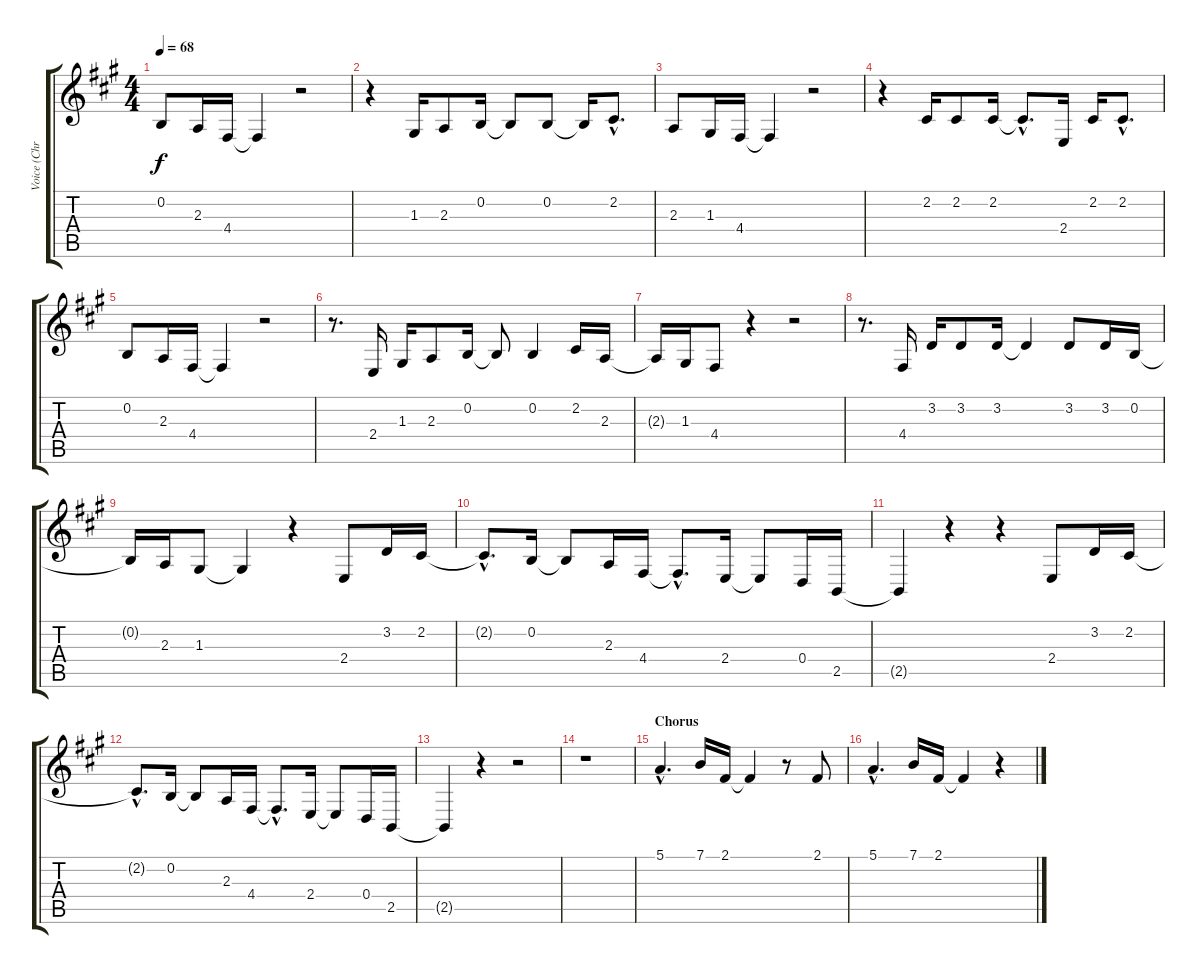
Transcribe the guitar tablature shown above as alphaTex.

\track ("Voice (Chris Martin)" "Voice (Chr") {instrument flute}
\staff {score tabs}
\tuning (E4 B3 G3 D3 A2 E2) {hide}
\ts (4 4)
\tempo 68
\clef g2
\ks a
0.2.8{dy f} 2.3.16 4.4.16 4.4{t}.4 r.2 |
r.4 1.3.16 2.3.8 0.2.16 0.2{t}.8 0.2.8 0.2{t}.16 2.2{hac}.8{d} |
2.3.8 1.3.16 4.4.16 4.4{t}.4 r.2 |
r.4 2.2.16 2.2.8 2.2.16 2.2{hac t}.8{d} 2.4.16 2.2.16 2.2{hac}.8{d} |
0.2.8 2.3.16 4.4.16 4.4{t}.4 r.2 |
r.8{d} 2.4.16 1.3.16 2.3.8 0.2.16 0.2{t}.8 0.2.4 2.2.16 2.3.16 |
2.3{t}.16 1.3.16 4.4.8 r.4 r.2 |
r.8{d} 4.4.16 3.2.16 3.2.8 3.2.16 3.2{t}.4 3.2.8 3.2.16 0.2.16 |
0.2{t}.16 2.3.16 1.3.8 1.3{t}.4 r.4 2.4.8 3.2.16 2.2.16 |
2.2{hac t}.8{d} 0.2.16 0.2{t}.8 2.3.16 4.4.16 4.4{hac t}.8{d} 2.4.16 2.4{t}.8 0.4.16 2.5.16 |
2.5{t}.4 r.4 r.4 2.4.8 3.2.16 2.2.16 |
2.2{hac t}.8{d} 0.2.16 0.2{t}.8 2.3.16 4.4.16 4.4{hac t}.8{d} 2.4.16 2.4{t}.8 0.4.16 2.5.16 |
2.5{t}.4 r.4 r.2 |
r.1 |
\section ("" "Chorus")
5.1{hac}.4{d} 7.1.16 2.1.16 2.1{t}.4 r.8 2.1.8 |
5.1{hac}.4{d} 7.1.16 2.1.16 2.1{t}.4 r.4
